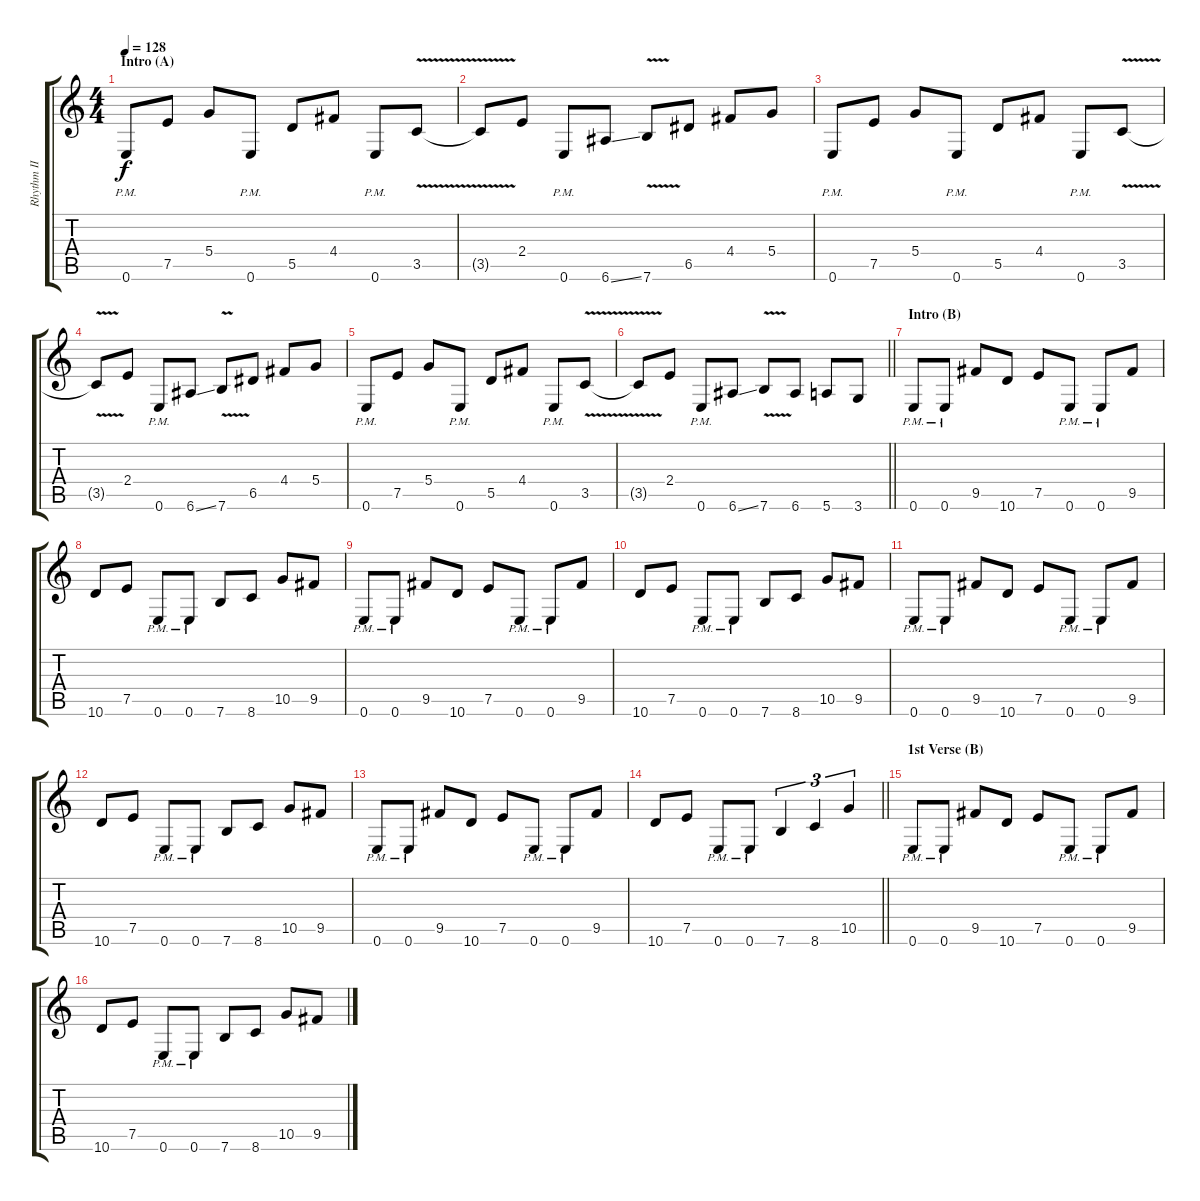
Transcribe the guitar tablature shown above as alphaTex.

\track ("Rhythm II" "Rhythm II") {instrument distortionguitar}
\staff {score tabs}
\tuning (E4 B3 G3 D3 A2 E2) {hide}
\ts (4 4)
\section ("" "Intro (A)")
\tempo 128
\clef g2
\ks c
0.6{pm}.8{dy f instrument distortionguitar} 7.5.8 5.4.8 0.6{pm}.8 5.5.8 4.4.8 0.6{pm}.8 3.5{v}.8 |
3.5{t}.8 2.4.8 0.6{pm}.8 6.6{ss}.8 7.6{v}.8 6.5.8 4.4.8 5.4.8 |
0.6{pm}.8 7.5.8 5.4.8 0.6{pm}.8 5.5.8 4.4.8 0.6{pm}.8 3.5{v}.8 |
3.5{t}.8 2.4.8 0.6{pm}.8 6.6{ss}.8 7.6{v}.8 6.5.8 4.4.8 5.4.8 |
0.6{pm}.8 7.5.8 5.4.8 0.6{pm}.8 5.5.8 4.4.8 0.6{pm}.8 3.5{v}.8 |
\barLineRight lightlight
3.5{t}.8 2.4.8 0.6{pm}.8 6.6{ss}.8 7.6{v}.8 6.6.8 5.6.8 3.6.8 |
\section ("" "Intro (B)")
0.6{pm}.8 0.6{pm}.8 9.5.8 10.6.8 7.5.8 0.6{pm}.8 0.6{pm}.8 9.5.8 |
10.6.8 7.5.8 0.6{pm}.8 0.6{pm}.8 7.6.8 8.6.8 10.5.8 9.5.8 |
0.6{pm}.8 0.6{pm}.8 9.5.8 10.6.8 7.5.8 0.6{pm}.8 0.6{pm}.8 9.5.8 |
10.6.8 7.5.8 0.6{pm}.8 0.6{pm}.8 7.6.8 8.6.8 10.5.8 9.5.8 |
0.6{pm}.8 0.6{pm}.8 9.5.8 10.6.8 7.5.8 0.6{pm}.8 0.6{pm}.8 9.5.8 |
10.6.8 7.5.8 0.6{pm}.8 0.6{pm}.8 7.6.8 8.6.8 10.5.8 9.5.8 |
0.6{pm}.8 0.6{pm}.8 9.5.8 10.6.8 7.5.8 0.6{pm}.8 0.6{pm}.8 9.5.8 |
\barLineRight lightlight
10.6.8 7.5.8 0.6{pm}.8 0.6{pm}.8 7.6.4{tu (3 2)} 8.6.4{tu (3 2)} 10.5.4{tu (3 2)} |
\section ("" "1st Verse (B)")
0.6{pm}.8 0.6{pm}.8 9.5.8 10.6.8 7.5.8 0.6{pm}.8 0.6{pm}.8 9.5.8 |
10.6.8 7.5.8 0.6{pm}.8 0.6{pm}.8 7.6.8 8.6.8 10.5.8 9.5.8
